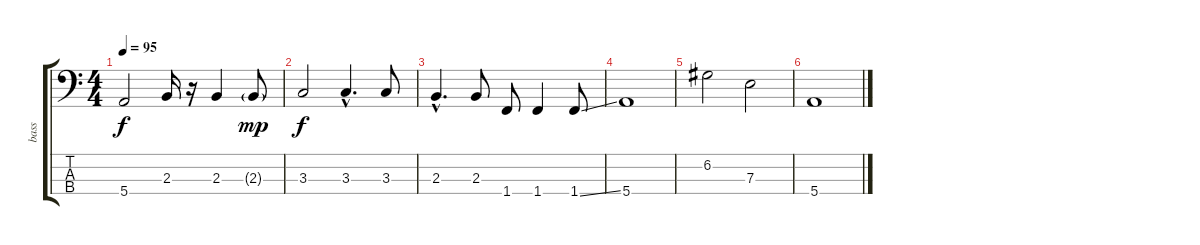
\track ("bass" "bass") {instrument electricbassfinger}
\staff {score tabs}
\tuning (G2 D2 A1 E1) {hide}
\ts (4 4)
\tempo 95
\clef f4
\ks c
5.4.2{dy f} 2.3.16 r.16 2.3.4 2.3{g}.8{dy mp} |
3.3.2{dy f} 3.3{hac}.4{d} 3.3.8 |
2.3{hac}.4{d} 2.3.8 1.4.8 1.4.4 1.4{ss}.8 |
5.4.1 |
6.2.2 7.3.2 |
5.4.1
